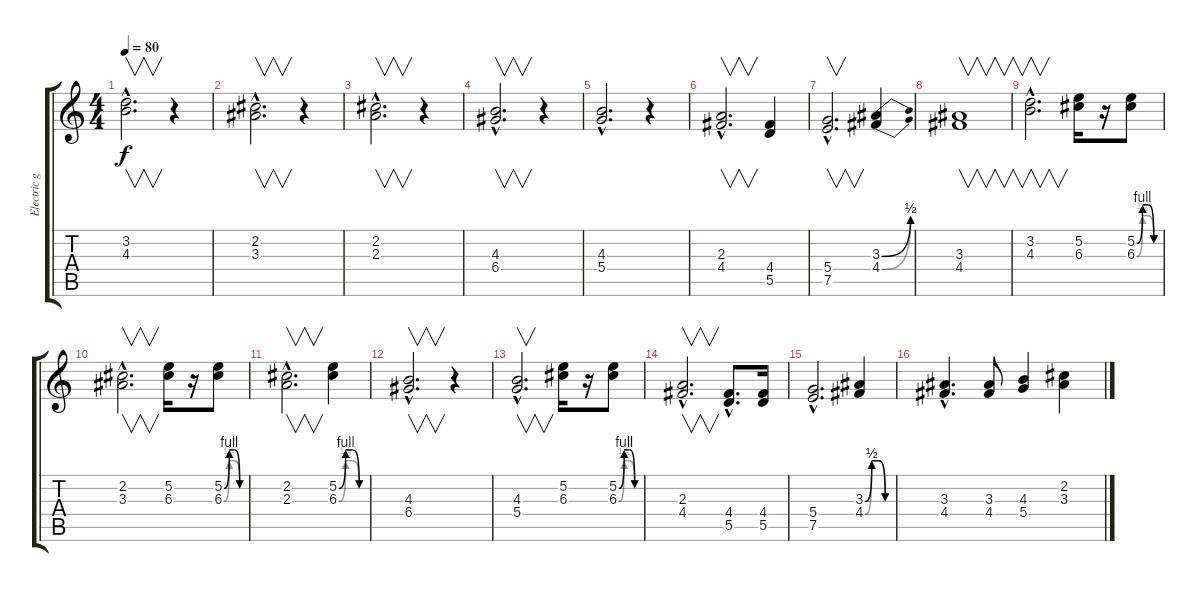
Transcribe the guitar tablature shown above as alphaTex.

\track ("Electric guitars 5, 6" "Electric g") {instrument distortionguitar}
\staff {score tabs}
\tuning (E4 B3 G3 D3 A2 E2) {hide}
\ts (4 4)
\tempo 80
\clef g2
\ks c
(3.2{hac} 4.3{hac}).2{v d dy f} r.4 |
(2.2{hac} 3.3{hac}).2{v d} r.4 |
(2.2{hac} 2.3{hac}).2{v d} r.4 |
(4.3{hac} 6.4{hac}).2{v d} r.4 |
(4.3{hac} 5.4{hac}).2{d} r.4 |
(2.3{hac} 4.4{hac}).2{v d} (4.4 5.5).4 |
(5.4{hac} 7.5{hac}).2{v d} (3.3{be (bend 0 0 60 2)} 4.4{be (bend 0 0 60 2)}).4 |
(3.3 4.4).1{v} |
(3.2{hac} 4.3{hac}).2{v d} (5.2 6.3).16 r.16 (5.2{be (custom 0 0 15 4 30 4 45 0 60 0)} 6.3{be (custom 0 0 15 2 30 2 45 0 60 0)}).8 |
(2.2{hac} 3.3{hac}).2{v d} (5.2 6.3).16 r.16 (5.2{be (custom 0 0 15 4 30 4 45 0 60 0)} 6.3{be (custom 0 0 15 2 30 2 45 0 60 0)}).8 |
(2.2{hac} 2.3{hac}).2{v d} (5.2{be (custom 0 0 15 4 30 4 45 0 60 0)} 6.3{be (custom 0 0 15 2 30 2 45 0 60 0)}).4 |
(4.3{hac} 6.4{hac}).2{v d} r.4 |
(4.3{hac} 5.4{hac}).2{v d} (5.2 6.3).16 r.16 (5.2{be (custom 0 0 15 4 30 4 45 0 60 0)} 6.3{be (custom 0 0 15 2 30 2 45 0 60 0)}).8 |
(2.3{hac} 4.4{hac}).2{v d} (4.4{hac} 5.5{hac}).8{d} (4.4 5.5).16 |
(5.4{hac} 7.5{hac}).2{d} (3.3{be (custom 0 0 15 2 30 2 45 0 60 0)} 4.4{be (custom 0 0 15 2 30 2 45 0 60 0)}).4 |
(3.3{hac} 4.4{hac}).4{d} (3.3 4.4).8 (4.3 5.4).4 (2.2 3.3).4
